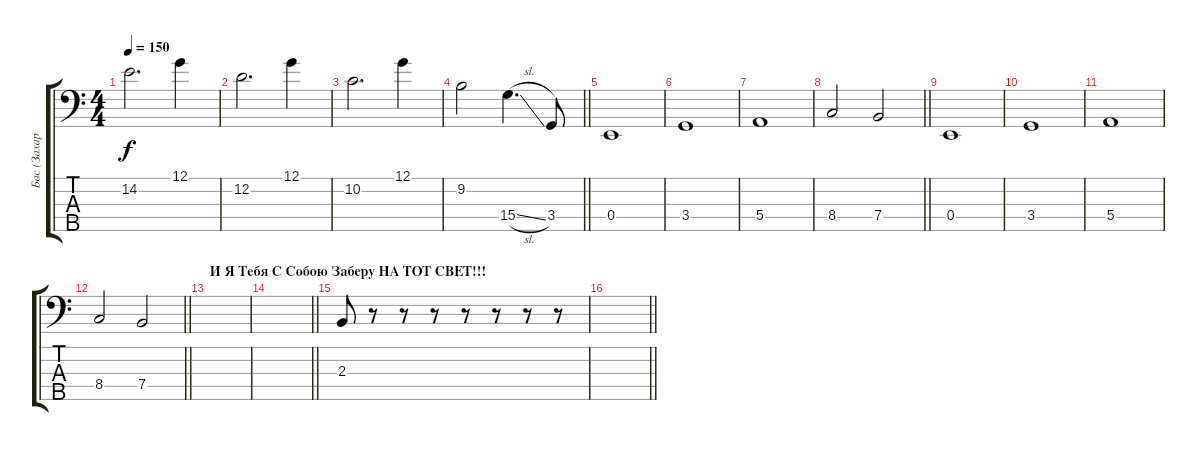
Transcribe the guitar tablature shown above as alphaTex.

\track ("Бас (Захар)" "Бас (Захар") {instrument electricbassfinger}
\staff {score tabs}
\tuning (G2 D2 A1 E1 B0) {hide}
\ts (4 4)
\tempo 150
\clef f4
\ks c
14.2.2{d dy f} 12.1.4 |
12.2.2{d} 12.1.4 |
10.2.2{d} 12.1.4 |
\barLineRight lightlight
9.2.2 15.4{sl}.4{d} 3.4.8 |
0.4.1 |
3.4.1 |
5.4.1 |
\barLineRight lightlight
8.4.2 7.4.2 |
0.4.1 |
3.4.1 |
5.4.1 |
\barLineRight lightlight
8.4.2 7.4.2 |
\section ("" "И Я Тебя С Собою Заберу НА ТОТ СВЕТ!!!")
|
\barLineRight lightlight
|
2.3.8 r.8 r.8 r.8 r.8 r.8 r.8 r.8 |
\barLineRight lightlight
